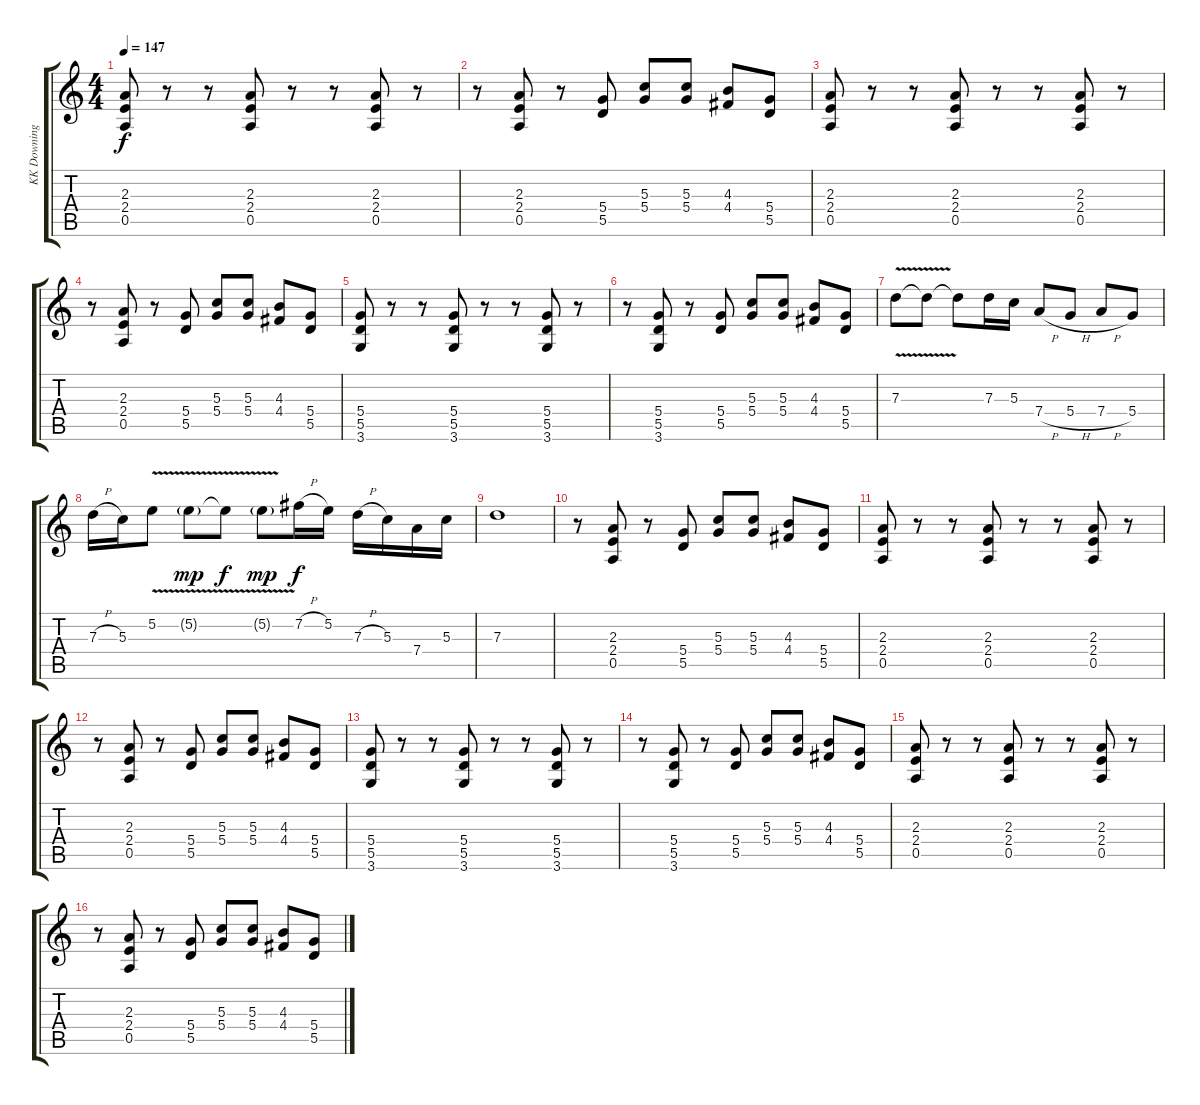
\track ("KK Downing" "KK Downing") {instrument distortionguitar}
\staff {score tabs}
\tuning (E4 B3 G3 D3 A2 E2) {hide}
\ts (4 4)
\tempo 147
\clef g2
\ks c
(2.3 2.4 0.5).8{dy f} r.8 r.8 (2.3 2.4 0.5).8 r.8 r.8 (2.3 2.4 0.5).8 r.8 |
r.8 (2.3 2.4 0.5).8 r.8 (5.4 5.5).8 (5.3 5.4).8 (5.3 5.4).8 (4.3 4.4).8 (5.4 5.5).8 |
(2.3 2.4 0.5).8 r.8 r.8 (2.3 2.4 0.5).8 r.8 r.8 (2.3 2.4 0.5).8 r.8 |
r.8 (2.3 2.4 0.5).8 r.8 (5.4 5.5).8 (5.3 5.4).8 (5.3 5.4).8 (4.3 4.4).8 (5.4 5.5).8 |
(5.4 5.5 3.6).8 r.8 r.8 (5.4 5.5 3.6).8 r.8 r.8 (5.4 5.5 3.6).8 r.8 |
r.8 (5.4 5.5 3.6).8 r.8 (5.4 5.5).8 (5.3 5.4).8 (5.3 5.4).8 (4.3 4.4).8 (5.4 5.5).8 |
7.3{v}.8{balance 8} 7.3{t}.8 7.3{t}.8 7.3.16 5.3.16 7.4{h}.8 5.4{h}.8 7.4{h}.8 5.4.8 |
7.3{h}.16 5.3.16 5.2{v}.8 5.2{v g}.8{dy mp} 5.2{t}.8{dy f} 5.2{v g}.8{dy mp} 7.2{h}.16{dy f} 5.2.16 7.3{h}.16 5.3.16 7.4.16 5.3.16 |
7.3.1 |
r.8{balance 16} (2.3 2.4 0.5).8 r.8 (5.4 5.5).8 (5.3 5.4).8 (5.3 5.4).8 (4.3 4.4).8 (5.4 5.5).8 |
(2.3 2.4 0.5).8 r.8 r.8 (2.3 2.4 0.5).8 r.8 r.8 (2.3 2.4 0.5).8 r.8 |
r.8 (2.3 2.4 0.5).8 r.8 (5.4 5.5).8 (5.3 5.4).8 (5.3 5.4).8 (4.3 4.4).8 (5.4 5.5).8 |
(5.4 5.5 3.6).8 r.8 r.8 (5.4 5.5 3.6).8 r.8 r.8 (5.4 5.5 3.6).8 r.8 |
r.8 (5.4 5.5 3.6).8 r.8 (5.4 5.5).8 (5.3 5.4).8 (5.3 5.4).8 (4.3 4.4).8 (5.4 5.5).8 |
(2.3 2.4 0.5).8 r.8 r.8 (2.3 2.4 0.5).8 r.8 r.8 (2.3 2.4 0.5).8 r.8 |
r.8 (2.3 2.4 0.5).8 r.8 (5.4 5.5).8 (5.3 5.4).8 (5.3 5.4).8 (4.3 4.4).8 (5.4 5.5).8
